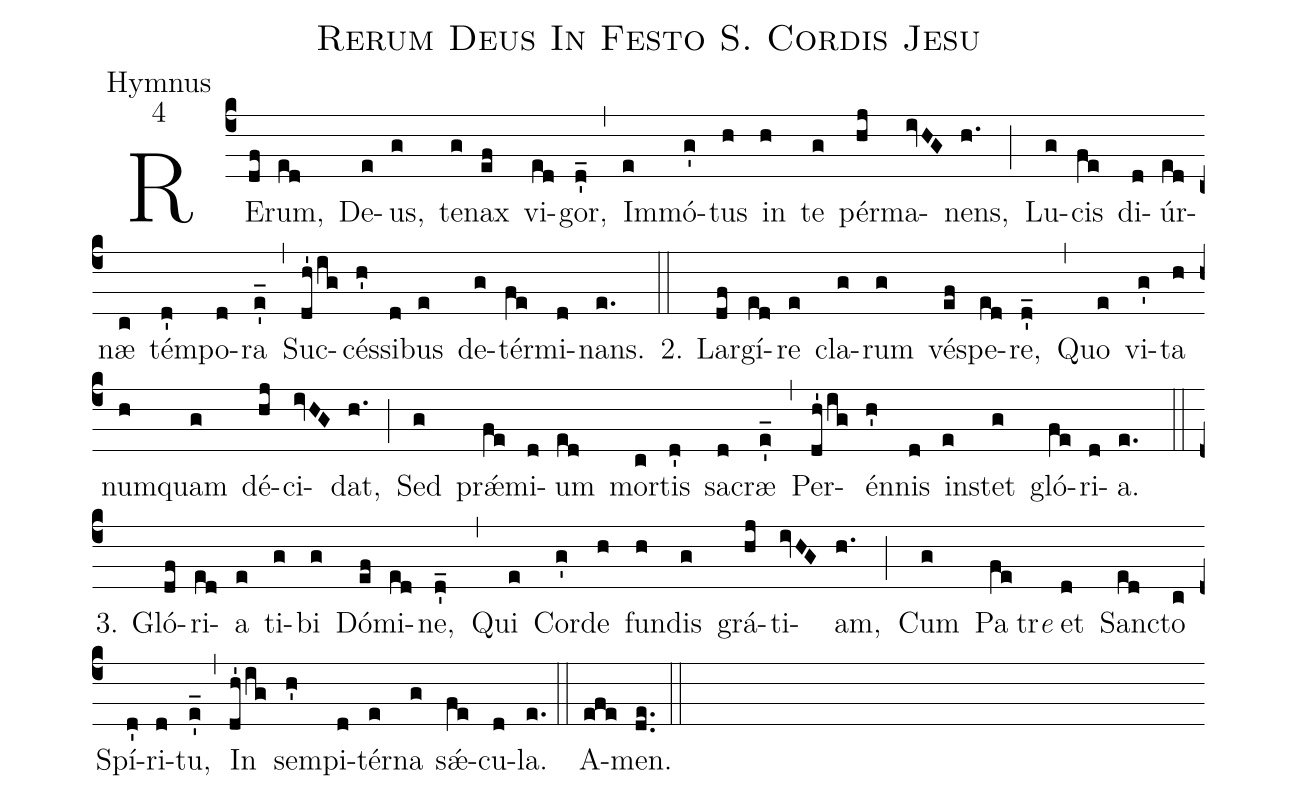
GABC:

name:Rerum Deus In Festo S. Cordis Jesu;
office-part:Hymnus;
mode:4;
%%
(c4)RE(df)rum,(ed) De(e)us,(g) te(g)nax(ef) vi(ed)gor,(d'_) (,)
Im(e)mó(g')tus(h) in(h) te(g) pér(hj)ma(ivHG)nens,(h.) (;)
Lu(g)cis(fe) di(d)úr(ed)næ(c) tém(d')po(d)ra(e'_) (,)
Suc(dh'1/ig)cés(h')si(d)bus(e) de(g)tér(fe)mi(d)nans.(e.) (::)

2. Lar(df)gí(ed)re(e) cla(g)rum(g) vés(ef)pe(ed)re,(d'_) (,)
Quo(e) vi(g')ta(h) num(h)quam(g) dé(hj)ci(ivHG)dat,(h.) (;)
Sed(g) prǽ(fe)mi(d)um(ed) mor(c)tis(d') sa(d)cræ(e'_) (,)
Per(dh'1/ig)én(h')nis(d) in(e)stet(g) gló(fe)ri(d)a.(e.) (::)

3. Gló(df)ri(ed)a(e) ti(g)bi(g) Dó(ef)mi(ed)ne,(d'_) (,)
Qui(e) Cor(g')de(h) fun(h)dis(g) grá(hj)ti(ivHG)am,(h.) (;)
Cum(g) Pa(fe)tr<i>e</i>() et(d) Sanc(ed)to(c) Spí(d')ri(d)tu,(e'_) (,)
In(dh'1/ig) sem(h')pi(d)tér(e)na(g) sǽ(fe)cu(d)la.(e.) (::)
A(efe)men.(de..) (::)
